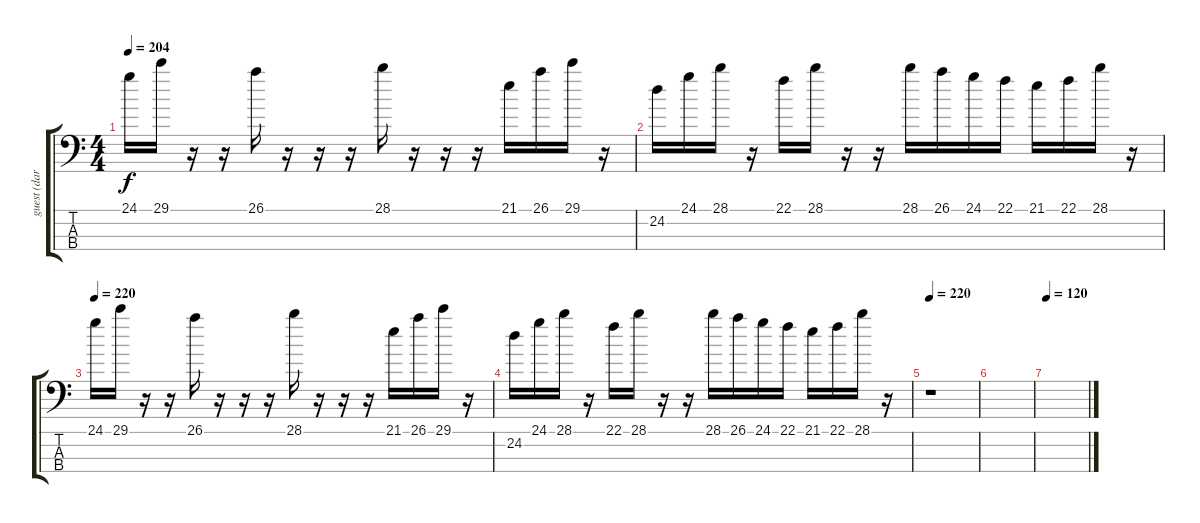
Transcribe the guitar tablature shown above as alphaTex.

\track ("guest (darin) bass" "guest (dar") {instrument electricbassfinger}
\staff {score tabs}
\tuning (G2 D2 A1 E1) {hide}
\ts (4 4)
\tempo 204
\clef f4
\ks c
24.1.16{dy f} 29.1.16 r.16 r.16 26.1.16 r.16 r.16 r.16 28.1.16 r.16 r.16 r.16 21.1.16 26.1.16 29.1.16 r.16 |
24.2.16 24.1.16 28.1.16 r.16 22.1.16 28.1.16 r.16 r.16 28.1.16 26.1.16 24.1.16 22.1.16 21.1.16 22.1.16 28.1.16 r.16 |
\tempo 220
24.1.16 29.1.16 r.16 r.16 26.1.16 r.16 r.16 r.16 28.1.16 r.16 r.16 r.16 21.1.16 26.1.16 29.1.16 r.16 |
24.2.16 24.1.16 28.1.16 r.16 22.1.16 28.1.16 r.16 r.16 28.1.16 26.1.16 24.1.16 22.1.16 21.1.16 22.1.16 28.1.16 r.16 |
\tempo 220
r.1 |
|
\tempo 120
